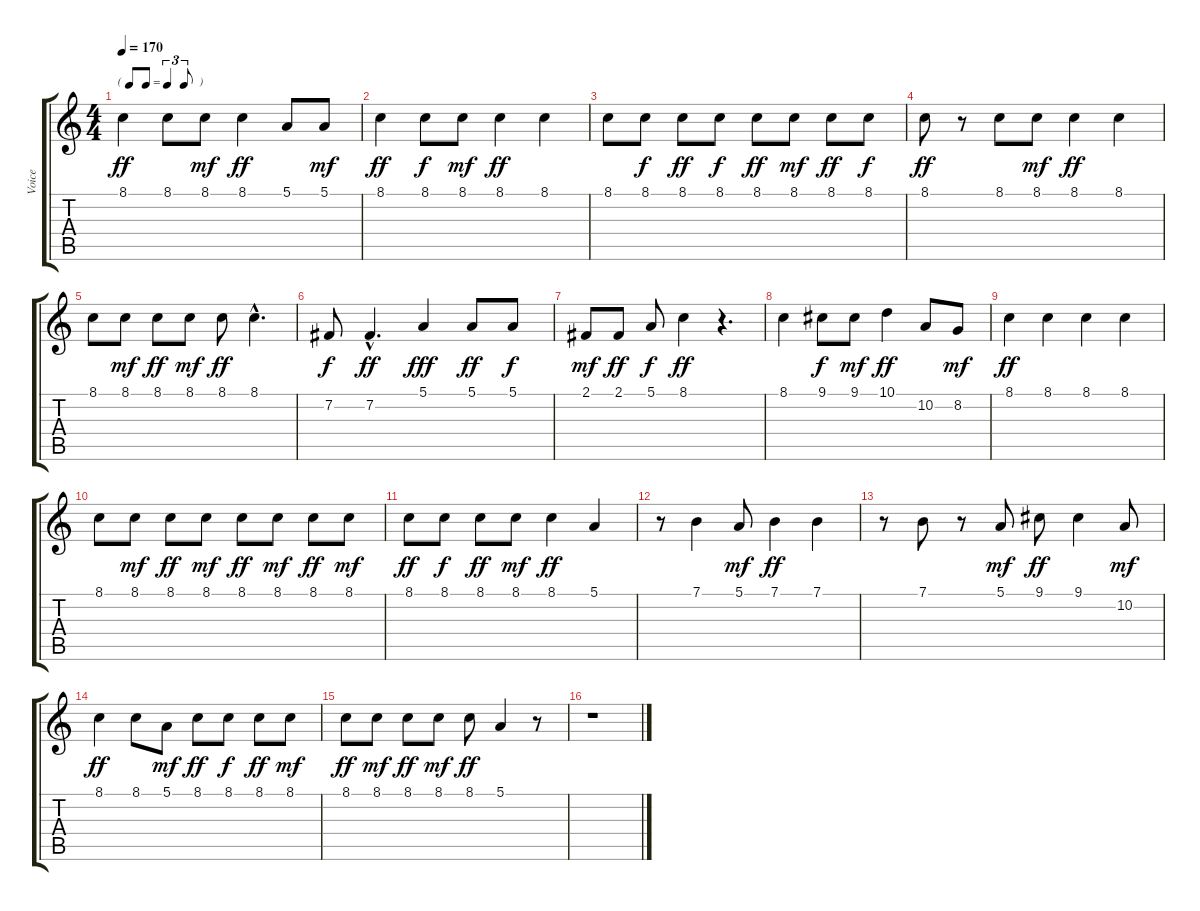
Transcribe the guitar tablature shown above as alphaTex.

\track ("Voice" "Voice") {instrument mutedtrumpet}
\staff {score tabs}
\tuning (E4 B3 G3 D3 A2 E2) {hide}
\ts (4 4)
\tf triplet8th
\tempo 170
\clef g2
\ks c
8.1.4{dy ff} 8.1.8 8.1.8{dy mf} 8.1.4{dy ff} 5.1.8 5.1.8{dy mf} |
8.1.4{dy ff} 8.1.8{dy f} 8.1.8{dy mf} 8.1.4{dy ff} 8.1.4 |
8.1.8 8.1.8{dy f} 8.1.8{dy ff} 8.1.8{dy f} 8.1.8{dy ff} 8.1.8{dy mf} 8.1.8{dy ff} 8.1.8{dy f} |
8.1.8{dy ff} r.8 8.1.8 8.1.8{dy mf} 8.1.4{dy ff} 8.1.4 |
8.1.8 8.1.8{dy mf} 8.1.8{dy ff} 8.1.8{dy mf} 8.1.8{dy ff} 8.1{hac}.4{d} |
7.2.8{dy f} 7.2{hac}.4{d dy ff} 5.1.4{dy fff} 5.1.8{dy ff} 5.1.8{dy f} |
2.1.8{dy mf} 2.1.8{dy ff} 5.1.8{dy f} 8.1.4{dy ff} r.4{d} |
8.1.4 9.1.8{dy f} 9.1.8{dy mf} 10.1.4{dy ff} 10.2.8 8.2.8{dy mf} |
8.1.4{dy ff} 8.1.4 8.1.4 8.1.4 |
8.1.8 8.1.8{dy mf} 8.1.8{dy ff} 8.1.8{dy mf} 8.1.8{dy ff} 8.1.8{dy mf} 8.1.8{dy ff} 8.1.8{dy mf} |
8.1.8{dy ff} 8.1.8{dy f} 8.1.8{dy ff} 8.1.8{dy mf} 8.1.4{dy ff} 5.1.4 |
r.8 7.1.4 5.1.8{dy mf} 7.1.4{dy ff} 7.1.4 |
r.8 7.1.8 r.8 5.1.8{dy mf} 9.1.8{dy ff} 9.1.4 10.2.8{dy mf} |
8.1.4{dy ff} 8.1.8 5.1.8{dy mf} 8.1.8{dy ff} 8.1.8{dy f} 8.1.8{dy ff} 8.1.8{dy mf} |
8.1.8{dy ff} 8.1.8{dy mf} 8.1.8{dy ff} 8.1.8{dy mf} 8.1.8{dy ff} 5.1.4 r.8 |
r.1
